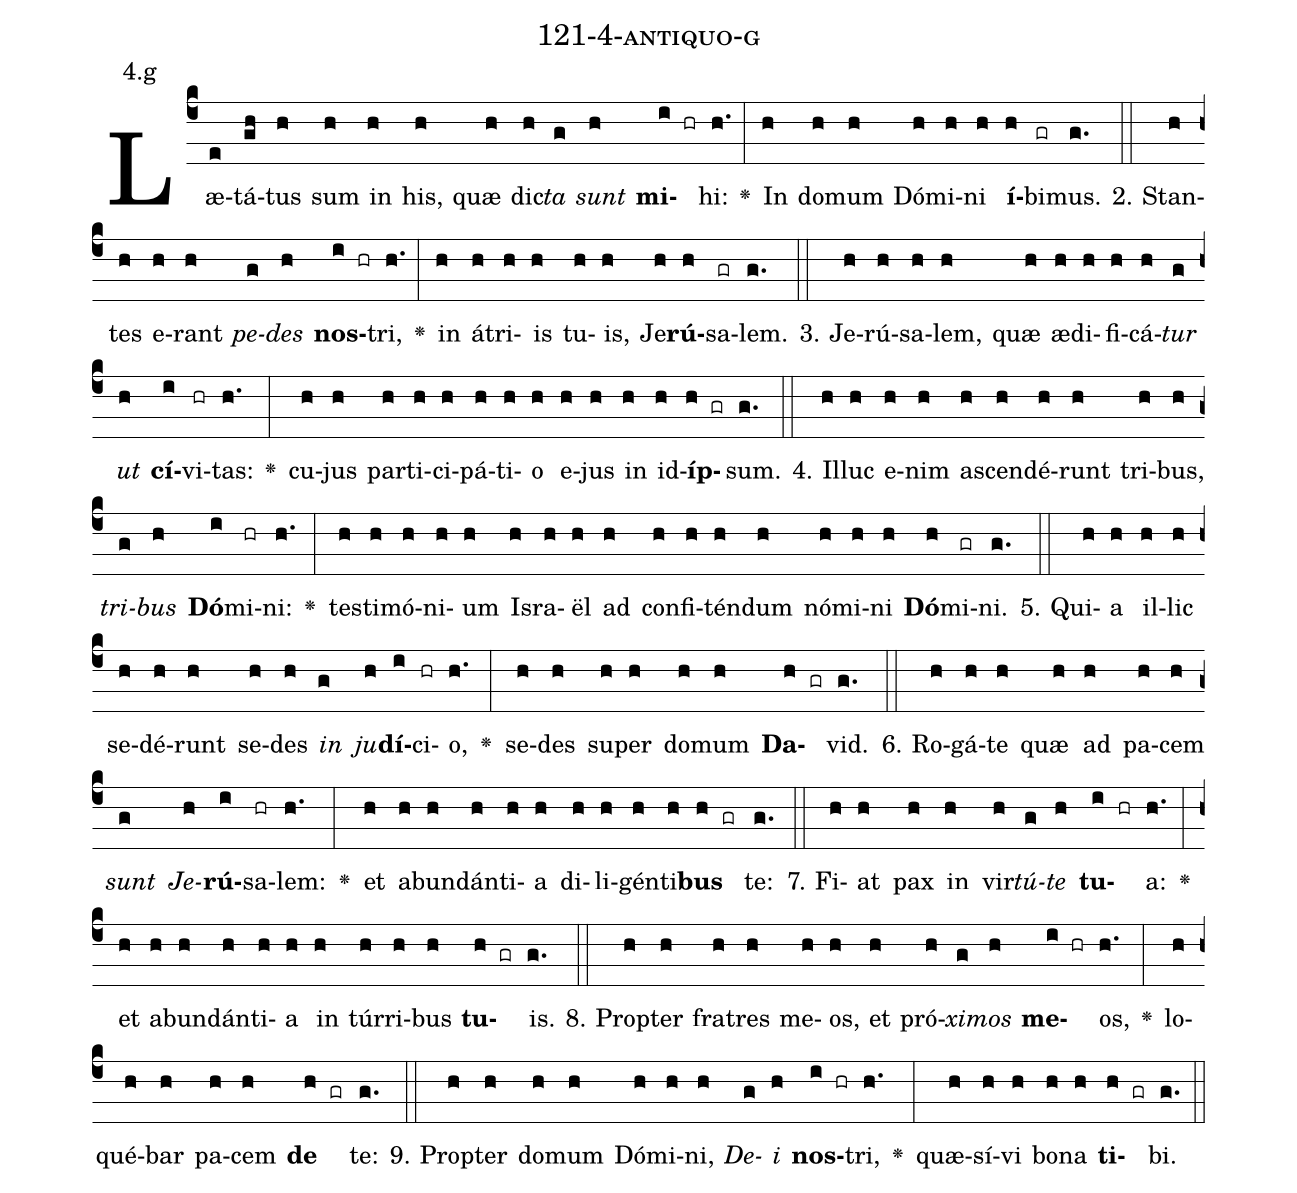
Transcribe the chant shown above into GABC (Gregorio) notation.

name: 121-4-antiquo-g;
annotation: 4.g;
%%
(c4)Læ(e)tá(gh)tus(h) sum(h) in(h) his,(h) quæ(h) dic(h)<i>ta</i>(g) <i>sunt</i>(h) <b>mi</b>(i hr)hi:(h.) <v>\greheightstar</v>(:) In(h) do(h)mum(h) Dó(h)mi(h)ni(h) <b>í</b>(h)bi(gr)mus.(g.) (::)
2. Stan(h)tes(h) e(h)rant(h) <i>pe</i>(g)<i>des</i>(h) <b>nos</b>(i hr)tri,(h.) <v>\greheightstar</v>(:) in(h) á(h)tri(h)is(h) tu(h)is,(h) Je(h)<b>rú</b>(h)sa(gr)lem.(g.) (::)
3. Je(h)rú(h)sa(h)lem,(h) quæ(h) æ(h)di(h)fi(h)cá(h)<i>tur</i>(g) <i>ut</i>(h) <b>cí</b>(i)vi(hr)tas:(h.) <v>\greheightstar</v>(:) cu(h)jus(h) par(h)ti(h)ci(h)pá(h)ti(h)o(h) e(h)jus(h) in(h) id(h)<b>íp</b>(h gr)sum.(g.) (::)
4. Il(h)luc(h) e(h)nim(h) a(h)scen(h)dé(h)runt(h) tri(h)bus,(h) <i>tri</i>(g)<i>bus</i>(h) <b>Dó</b>(i)mi(hr)ni:(h.) <v>\greheightstar</v>(:) tes(h)ti(h)mó(h)ni(h)um(h) Is(h)ra(h)ël(h) ad(h) con(h)fi(h)tén(h)dum(h) nó(h)mi(h)ni(h) <b>Dó</b>(h)mi(gr)ni.(g.) (::)
5. Qui(h)a(h) il(h)lic(h) se(h)dé(h)runt(h) se(h)des(h) <i>in</i>(g) <i>ju</i>(h)<b>dí</b>(i)ci(hr)o,(h.) <v>\greheightstar</v>(:) se(h)des(h) su(h)per(h) do(h)mum(h) <b>Da</b>(h gr)vid.(g.) (::)
6. Ro(h)gá(h)te(h) quæ(h) ad(h) pa(h)cem(h) <i>sunt</i>(g) <i>Je</i>(h)<b>rú</b>(i)sa(hr)lem:(h.) <v>\greheightstar</v>(:) et(h) ab(h)un(h)dán(h)ti(h)a(h) di(h)li(h)gén(h)ti(h)<b>bus</b>(h gr) te:(g.) (::)
7. Fi(h)at(h) pax(h) in(h) vir(h)<i>tú</i>(g)<i>te</i>(h) <b>tu</b>(i hr)a:(h.) <v>\greheightstar</v>(:) et(h) ab(h)un(h)dán(h)ti(h)a(h) in(h) túr(h)ri(h)bus(h) <b>tu</b>(h gr)is.(g.) (::)
8. Prop(h)ter(h) fra(h)tres(h) me(h)os,(h) et(h) pró(h)<i>xi</i>(g)<i>mos</i>(h) <b>me</b>(i hr)os,(h.) <v>\greheightstar</v>(:) lo(h)qué(h)bar(h) pa(h)cem(h) <b>de</b>(h gr) te:(g.) (::)
9. Prop(h)ter(h) do(h)mum(h) Dó(h)mi(h)ni,(h) <i>De</i>(g)<i>i</i>(h) <b>nos</b>(i hr)tri,(h.) <v>\greheightstar</v>(:) quæ(h)sí(h)vi(h) bo(h)na(h) <b>ti</b>(h gr)bi.(g.) (::)
